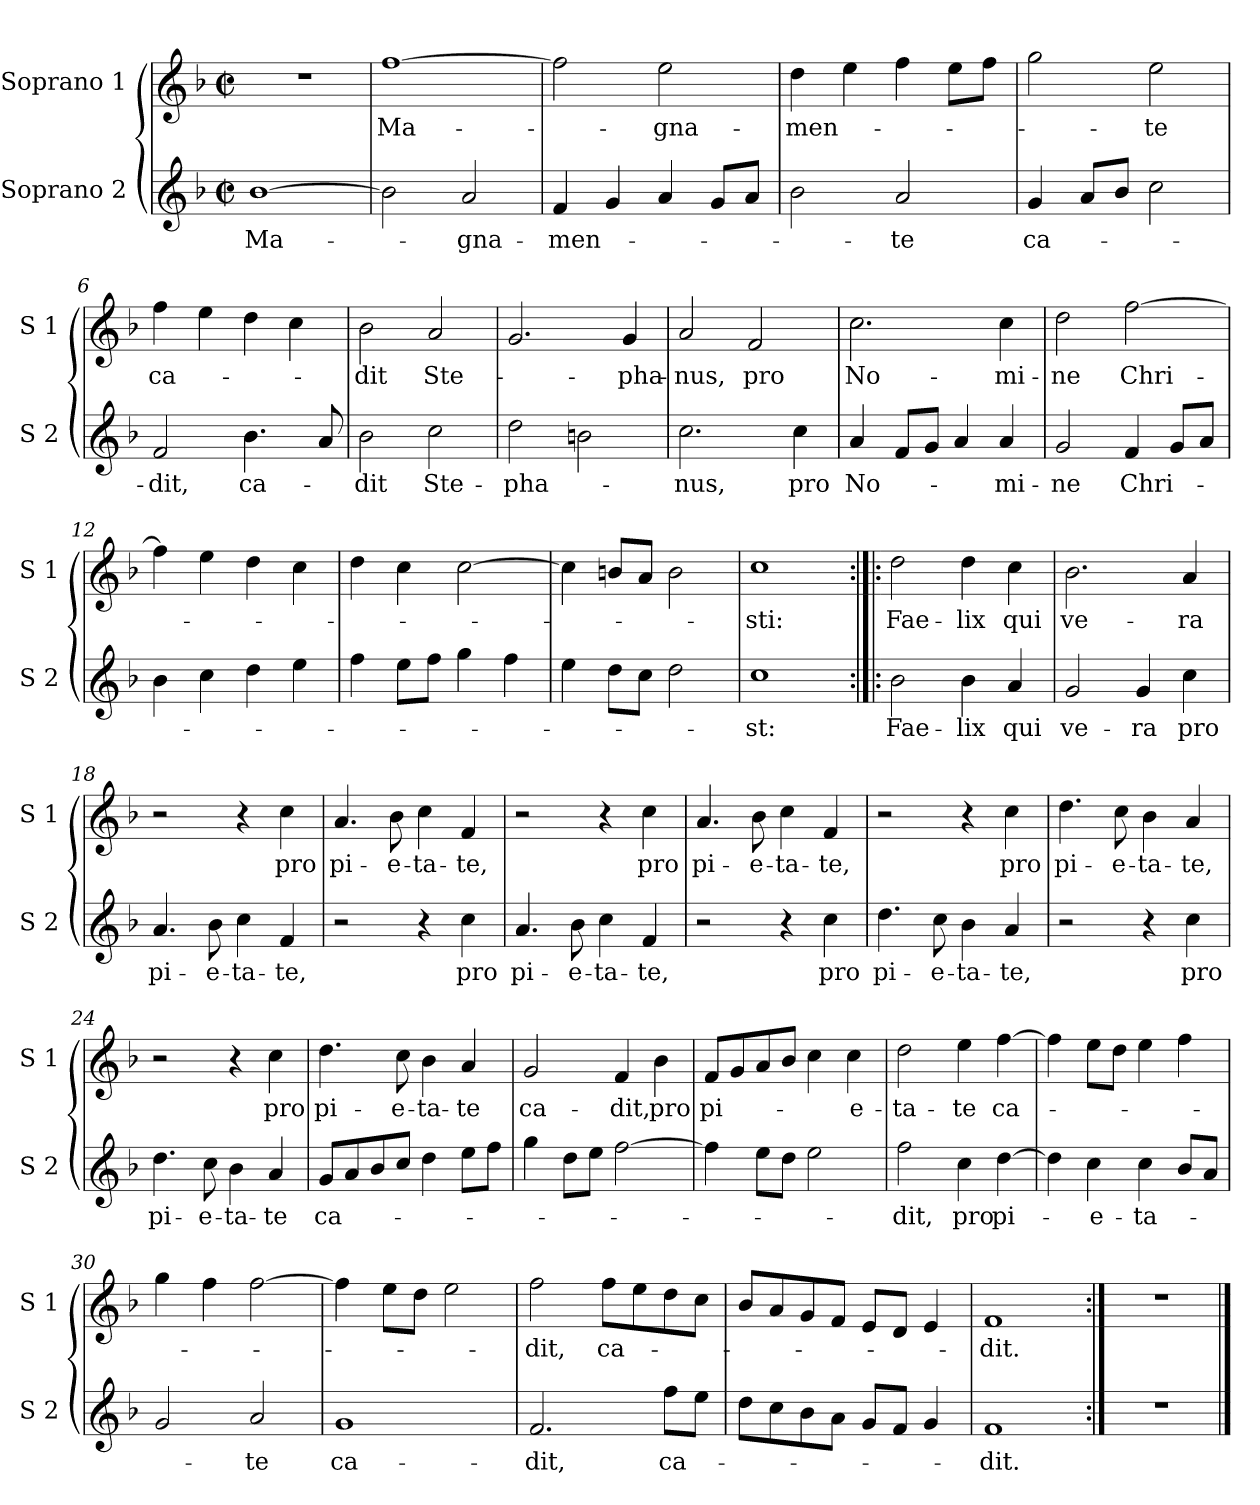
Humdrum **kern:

**kern	**text	**kern	**text
*part2	*part2	*part1	*part1
*staff2	*staff2	*staff1	*staff1
*I"Soprano 2	*	*I"Soprano 1	*
*I'S 2	*	*I'S 1	*
*clefG2	*	*clefG2	*
*k[b-]	*	*k[b-]	*
*F:	*	*F:	*
*M2/2	*	*M2/2	*
*met(c|)	*	*met(c|)	*
=1	=1	=1	=1
!	!LO:LY:b	!	!
[1b-	Ma-	1r	.
=2	=2	=2	=2
!	!	!	!LO:LY:b
2b-\]	.	[1ff	Ma-
!	!LO:LY:b	!	!
2a/	-gna-	.	.
=3	=3	=3	=3
!	!LO:LY:b	!	!
4f/	-men-	2ff\]	.
4g/	.	.	.
!	!	!	!LO:LY:b
4a/	.	2ee\	-gna-
8g/L	.	.	.
8a/J	.	.	.
=4	=4	=4	=4
!	!	!	!LO:LY:b
2b-\	.	4dd\	-men-
.	.	4ee\	.
!	!LO:LY:b	!	!
2a/	-te	4ff\	.
.	.	8ee\L	.
.	.	8ff\J	.
=5	=5	=5	=5
!	!LO:LY:b	!	!
4g/	ca-	2gg\	.
8a/L	.	.	.
8b-/J	.	.	.
!	!	!	!LO:LY:b
2cc\	.	2ee\	-te
!!LO:LB:g=z
=6	=6	=6	=6
!	!LO:LY:b	!	!LO:LY:b
2f/	-dit,	4ff\	ca-
.	.	4ee\	.
!	!LO:LY:b	!	!
4.b-\	ca-	4dd\	.
.	.	4cc\	.
8a/	.	.	.
=7	=7	=7	=7
!	!LO:LY:b	!	!LO:LY:b
2b-\	-dit	2b-\	-dit
!	!LO:LY:b	!	!LO:LY:b
2cc\	Ste-	2a/	Ste-
=8	=8	=8	=8
!	!LO:LY:b	!	!
2dd\	-pha-	2.g/	.
2bn\	.	.	.
!	!	!	!LO:LY:b
.	.	4g/	-pha-
=9	=9	=9	=9
!	!LO:LY:b	!	!LO:LY:b
2.cc\	-nus,	2a/	-nus,
!	!	!	!LO:LY:b
.	.	2f/	pro
!	!LO:LY:b	!	!
4cc\	pro	.	.
=10	=10	=10	=10
!	!LO:LY:b	!	!LO:LY:b
4a/	No-	2.cc\	No-
8f/L	.	.	.
8g/J	.	.	.
4a/	.	.	.
!	!LO:LY:b	!	!LO:LY:b
4a/	-mi-	4cc\	-mi-
!!LO:LB:g=z
=11	=11	=11	=11
!	!LO:LY:b	!	!LO:LY:b
2g/	-ne	2dd\	-ne
!	!LO:LY:b	!	!LO:LY:b
4f/	Chri-	[2ff\	Chri-
8g/L	.	.	.
8a/J	.	.	.
=12	=12	=12	=12
4b-\	.	4ff\]	.
4cc\	.	4ee\	.
4dd\	.	4dd\	.
4ee\	.	4cc\	.
=13	=13	=13	=13
4ff\	.	4dd\	.
8ee\L	.	4cc\	.
8ff\J	.	.	.
4gg\	.	[2cc\	.
4ff\	.	.	.
=14	=14	=14	=14
4ee\	.	4cc\]	.
8dd\L	.	8bn/L	.
8cc\J	.	8a/J	.
2dd\	.	2b\	.
=15	=15	=15	=15
!	!LO:LY:b	!	!LO:LY:b
1cc	-st:	1cc	-sti:
!!LO:LB:g=z
=16:|!|:	=16:|!|:	=16:|!|:	=16:|!|:
!	!LO:LY:b	!	!LO:LY:b
2b-\	Fae-	2dd\	Fae-
!	!LO:LY:b	!	!LO:LY:b
4b-\	-lix	4dd\	-lix
!	!LO:LY:b	!	!LO:LY:b
4a/	qui	4cc\	qui
=17	=17	=17	=17
!	!LO:LY:b	!	!LO:LY:b
2g/	ve-	2.b-\	ve-
!	!LO:LY:b	!	!
4g/	-ra	.	.
!	!LO:LY:b	!	!LO:LY:b
4cc\	pro	4a/	-ra
=18	=18	=18	=18
!	!LO:LY:b	!	!
4.a/	pi-	2r	.
!	!LO:LY:b	!	!
8b-\	-e-	.	.
!	!LO:LY:b	!	!
4cc\	-ta-	4r	.
!	!LO:LY:b	!	!LO:LY:b
4f/	-te,	4cc\	pro
=19	=19	=19	=19
!	!	!	!LO:LY:b
2r	.	4.a/	pi-
!	!	!	!LO:LY:b
.	.	8b-\	-e-
!	!	!	!LO:LY:b
4r	.	4cc\	-ta-
!	!LO:LY:b	!	!LO:LY:b
4cc\	pro	4f/	-te,
=20	=20	=20	=20
!	!LO:LY:b	!	!
4.a/	pi-	2r	.
!	!LO:LY:b	!	!
8b-\	-e-	.	.
!	!LO:LY:b	!	!
4cc\	-ta-	4r	.
!	!LO:LY:b	!	!LO:LY:b
4f/	-te,	4cc\	pro
!!LO:LB:g=z
=21	=21	=21	=21
!	!	!	!LO:LY:b
2r	.	4.a/	pi-
!	!	!	!LO:LY:b
.	.	8b-\	-e-
!	!	!	!LO:LY:b
4r	.	4cc\	-ta-
!	!LO:LY:b	!	!LO:LY:b
4cc\	pro	4f/	-te,
=22	=22	=22	=22
!	!LO:LY:b	!	!
4.dd\	pi-	2r	.
!	!LO:LY:b	!	!
8cc\	-e-	.	.
!	!LO:LY:b	!	!
4b-\	-ta-	4r	.
!	!LO:LY:b	!	!LO:LY:b
4a/	-te,	4cc\	pro
=23	=23	=23	=23
!	!	!	!LO:LY:b
2r	.	4.dd\	pi-
!	!	!	!LO:LY:b
.	.	8cc\	-e-
!	!	!	!LO:LY:b
4r	.	4b-\	-ta-
!	!LO:LY:b	!	!LO:LY:b
4cc\	pro	4a/	-te,
=24	=24	=24	=24
!	!LO:LY:b	!	!
4.dd\	pi-	2r	.
!	!LO:LY:b	!	!
8cc\	-e-	.	.
!	!LO:LY:b	!	!
4b-\	-ta-	4r	.
!	!LO:LY:b	!	!LO:LY:b
4a/	-te	4cc\	pro
=25	=25	=25	=25
!	!LO:LY:b	!	!LO:LY:b
8g/L	ca-	4.dd\	pi-
8a/	.	.	.
8b-/	.	.	.
!	!	!	!LO:LY:b
8cc/J	.	8cc\	-e-
!	!	!	!LO:LY:b
4dd\	.	4b-\	-ta-
!	!	!	!LO:LY:b
8ee\L	.	4a/	-te
8ff\J	.	.	.
!!LO:PB:g=z
=26	=26	=26	=26
!	!	!	!LO:LY:b
4gg\	.	2g/	ca-
8dd\L	.	.	.
8ee\J	.	.	.
!	!	!	!LO:LY:b
[2ff\	.	4f/	-dit,
!	!	!	!LO:LY:b
.	.	4b-\	pro
=27	=27	=27	=27
!	!	!	!LO:LY:b
4ff\]	.	8f/L	pi-
.	.	8g/	.
8ee\L	.	8a/	.
8dd\J	.	8b-/J	.
2ee\	.	4cc\	.
!	!	!	!LO:LY:b
.	.	4cc\	-e-
=28	=28	=28	=28
!	!LO:LY:b	!	!LO:LY:b
2ff\	-dit,	2dd\	-ta-
!	!LO:LY:b	!	!LO:LY:b
4cc\	pro	4ee\	-te
!	!LO:LY:b	!	!LO:LY:b
[4dd\	pi-	[4ff\	ca-
=29	=29	=29	=29
4dd\]	.	4ff\]	.
!	!LO:LY:b	!	!
4cc\	-e-	8ee\L	.
.	.	8dd\J	.
!	!LO:LY:b	!	!
4cc\	-ta-	4ee\	.
8b-/L	.	4ff\	.
8a/J	.	.	.
=30	=30	=30	=30
2g/	.	4gg\	.
.	.	4ff\	.
!	!LO:LY:b	!	!
2a/	-te	[2ff\	.
!!LO:LB:g=z
=31	=31	=31	=31
!	!LO:LY:b	!	!
1g	ca-	4ff\]	.
.	.	8ee\L	.
.	.	8dd\J	.
.	.	2ee\	.
=32	=32	=32	=32
!	!LO:LY:b	!	!LO:LY:b
2.f/	-dit,	2ff\	-dit,
!	!	!	!LO:LY:b
.	.	8ff\L	ca-
.	.	8ee\	.
!	!LO:LY:b	!	!
8ff\L	ca-	8dd\	.
8ee\J	.	8cc\J	.
=33	=33	=33	=33
8dd\L	.	8b-/L	.
8cc\	.	8a/	.
8b-\	.	8g/	.
8a\J	.	8f/J	.
8g/L	.	8e/L	.
8f/J	.	8d/J	.
4g/	.	4e/	.
=34	=34	=34	=34
!	!LO:LY:b	!	!LO:LY:b
1f	-dit.	1f	-dit.
=35:|!	=35:|!	=35:|!	=35:|!
1r	.	1r	.
==	==	==	==
*-	*-	*-	*-
